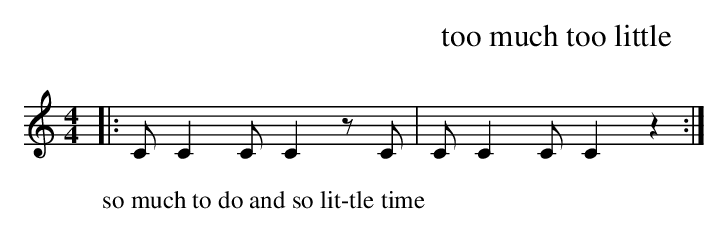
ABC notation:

X:1solittletime
T:too much too little
M:4/4
K:C
W: so much to do and so lit-tle time
|:CC2CC2zC|CC2CC2z2:|
